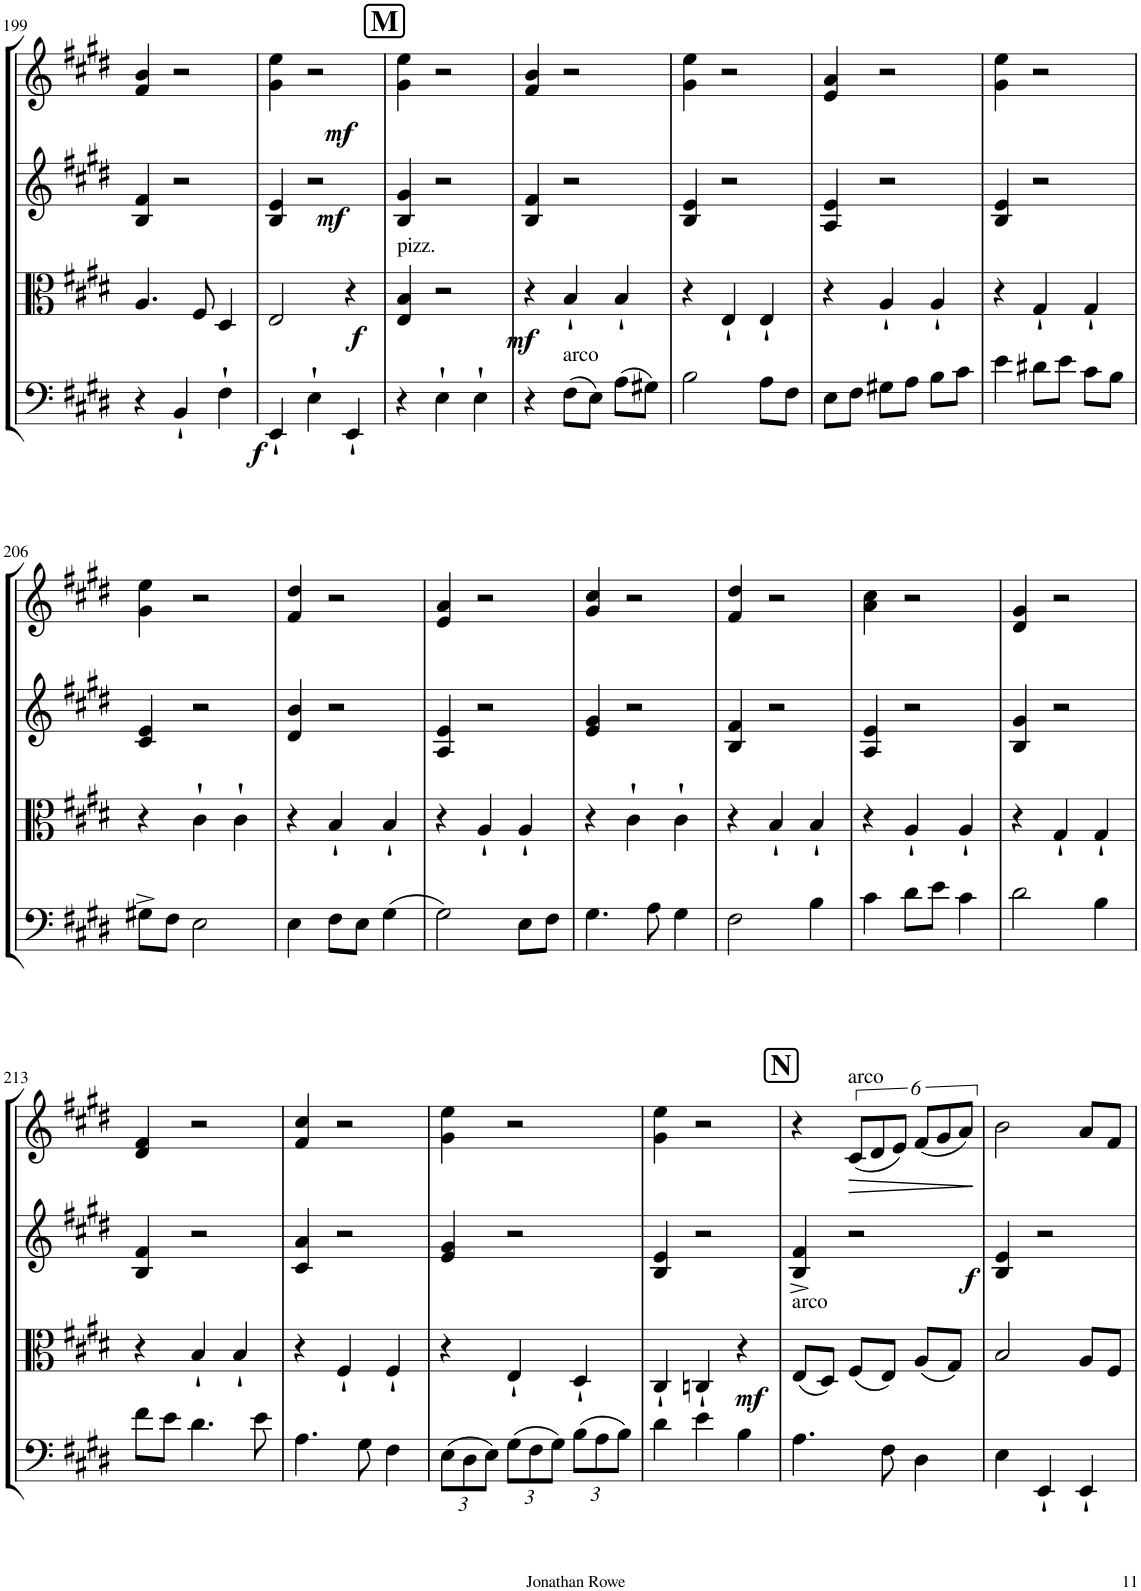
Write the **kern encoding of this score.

**kern	**dynam	**kern	**dynam	**kern	**dynam	**kern	**dynam
*part4	*part4	*part3	*part3	*part2	*part2	*part1	*part1
*staff4	*staff4	*staff3	*staff3	*staff2	*staff2	*staff1	*staff1
*I"Violoncello	*	*I"Viola	*	*I"Violin II	*	*I"Violin I	*
*I'Vc	*	*I'Vla	*	*I'Vln	*	*I'Vln	*
!!LO:PB:g=z
*clefF4	*	*clefC3	*	*clefG2	*	*clefG2	*
*k[f#c#g#d#]	*	*k[f#c#g#d#]	*	*k[f#c#g#d#]	*	*k[f#c#g#d#]	*
*M3/4	*	*M3/4	*	*M3/4	*	*M3/4	*
=199	=199	=199	=199	=199	=199	=199	=199
4r	.	4.A/	.	4B/ 4f#/	.	4f#/ 4b/	.
4BB`/	.	.	.	2r	.	2r	.
.	.	8F#/	.	.	.	.	.
4F#`\	.	4D#/	.	.	.	.	.
=200	=200	=200	=200	=200	=200	=200	=200
!	!LO:DY:b	!	!	!	!	!	!
4EE`/	f	2E/	.	4B/ 4e/	.	4g#\ 4ee\	.
!	!	!	!	!	!LO:DY:b	!	!LO:DY:b
4E`\	.	.	.	2r	mf	2r	mf
!	!	!	!LO:DY:b	!	!	!	!
4EE`/	.	4r	f	.	.	.	.
!!LO:REH:place=s1:a:B:cj:fs=14:t=M
=201	=201	=201	=201	=201	=201	=201	=201
!	!	!LO:TX:a:t=pizz.	!	!	!	!	!
4r	.	4E/ 4B/	.	4B/ 4g#/	.	4g#\ 4ee\	.
4E`\	.	2r	.	2r	.	2r	.
4E`\	.	.	.	.	.	.	.
=202	=202	=202	=202	=202	=202	=202	=202
!	!	!	!LO:DY:b	!	!	!	!
4r	.	4r	mf	4B/ 4f#/	.	4f#/ 4b/	.
!LO:TX:a:t=arco	!	!	!	!	!	!	!
(8F#\L	.	4B`/	.	2r	.	2r	.
8E\J)	.	.	.	.	.	.	.
(8A\L	.	4B`/	.	.	.	.	.
8G#X\J)	.	.	.	.	.	.	.
=203	=203	=203	=203	=203	=203	=203	=203
2B\	.	4r	.	4B/ 4e/	.	4g#\ 4ee\	.
.	.	4E`/	.	2r	.	2r	.
8A\L	.	4E`/	.	.	.	.	.
8F#\J	.	.	.	.	.	.	.
=204	=204	=204	=204	=204	=204	=204	=204
8E\L	.	4r	.	4A/ 4e/	.	4e/ 4a/	.
8F#\J	.	.	.	.	.	.	.
8G#X\L	.	4A`/	.	2r	.	2r	.
8A\J	.	.	.	.	.	.	.
8B\L	.	4A`/	.	.	.	.	.
8c#\J	.	.	.	.	.	.	.
=205	=205	=205	=205	=205	=205	=205	=205
4e\	.	4r	.	4B/ 4e/	.	4g#\ 4ee\	.
8d#X\L	.	4G#`/	.	2r	.	2r	.
8e\J	.	.	.	.	.	.	.
8c#\L	.	4G#`/	.	.	.	.	.
8B\J	.	.	.	.	.	.	.
!!LO:LB:g=z
=206	=206	=206	=206	=206	=206	=206	=206
8G#X^\L	.	4r	.	4c#/ 4e/	.	4g#\ 4ee\	.
8F#\J	.	.	.	.	.	.	.
2E\	.	4c#`\	.	2r	.	2r	.
.	.	4c#`\	.	.	.	.	.
=207	=207	=207	=207	=207	=207	=207	=207
4E\	.	4r	.	4d#/ 4b/	.	4f#/ 4dd#/	.
8F#\L	.	4B`/	.	2r	.	2r	.
8E\J	.	.	.	.	.	.	.
(4G#\	.	4B`/	.	.	.	.	.
=208	=208	=208	=208	=208	=208	=208	=208
2G#\)	.	4r	.	4A/ 4e/	.	4e/ 4a/	.
.	.	4A`/	.	2r	.	2r	.
8E\L	.	4A`/	.	.	.	.	.
8F#\J	.	.	.	.	.	.	.
=209	=209	=209	=209	=209	=209	=209	=209
4.G#\	.	4r	.	4e/ 4g#/	.	4g#/ 4cc#/	.
.	.	4c#`\	.	2r	.	2r	.
8A\	.	.	.	.	.	.	.
4G#\	.	4c#`\	.	.	.	.	.
=210	=210	=210	=210	=210	=210	=210	=210
2F#\	.	4r	.	4B/ 4f#/	.	4f#/ 4dd#/	.
.	.	4B`/	.	2r	.	2r	.
4B\	.	4B`/	.	.	.	.	.
=211	=211	=211	=211	=211	=211	=211	=211
4c#\	.	4r	.	4A/ 4e/	.	4a\ 4cc#\	.
8d#\L	.	4A`/	.	2r	.	2r	.
8e\J	.	.	.	.	.	.	.
4c#\	.	4A`/	.	.	.	.	.
=212	=212	=212	=212	=212	=212	=212	=212
2d#\	.	4r	.	4B/ 4g#/	.	4d#/ 4g#/	.
.	.	4G#`/	.	2r	.	2r	.
4B\	.	4G#`/	.	.	.	.	.
!!LO:LB:g=z
=213	=213	=213	=213	=213	=213	=213	=213
8f#\L	.	4r	.	4B/ 4f#/	.	4d#/ 4f#/	.
8e\J	.	.	.	.	.	.	.
4.d#\	.	4B`/	.	2r	.	2r	.
.	.	4B`/	.	.	.	.	.
8e\	.	.	.	.	.	.	.
=214	=214	=214	=214	=214	=214	=214	=214
4.A\	.	4r	.	4c#/ 4a/	.	4f#/ 4cc#/	.
.	.	4F#`/	.	2r	.	2r	.
8G#\	.	.	.	.	.	.	.
4F#\	.	4F#`/	.	.	.	.	.
=215	=215	=215	=215	=215	=215	=215	=215
*Xbrackettup	*	*	*	*	*	*	*
(12E\L	.	4r	.	4e/ 4g#/	.	4g#\ 4ee\	.
12D#\	.	.	.	.	.	.	.
12E\J)	.	.	.	.	.	.	.
(12G#\L	.	4E`/	.	2r	.	2r	.
12F#\	.	.	.	.	.	.	.
12G#\J)	.	.	.	.	.	.	.
(12B\L	.	4D#`/	.	.	.	.	.
12A\	.	.	.	.	.	.	.
12B\J)	.	.	.	.	.	.	.
=216	=216	=216	=216	=216	=216	=216	=216
4d#\	.	4C#`/	.	4B/ 4e/	.	4g#\ 4ee\	.
4e\	.	4Cn`/	.	2r	.	2r	.
!	!	!	!LO:DY:b	!	!	!	!
4B\	.	4r	mf	.	.	.	.
!!LO:REH:place=s1:a:B:cj:fs=14:t=N
=217	=217	=217	=217	=217	=217	=217	=217
!	!	!LO:TX:a:t=arco	!	!	!	!	!
4.A\	.	(8E/L	.	4B/^ 4f#/^	.	4r	.
.	.	8D#/J)	.	.	.	.	.
!	!	!	!	!	!	!LO:TX:a:t=arco	!
!	!	!	!	!	!LO:DY:b	!	!LO:HP:b
.	.	(8F#/L	.	2r	f	(12c#/L	>
.	.	.	.	.	.	12d#/	.
8F#\	.	8E/J)	.	.	.	.	.
.	.	.	.	.	.	12e/J)	.
4D#\	.	(8A/L	.	.	.	(12f#/L	.
.	.	.	.	.	.	12g#/	.
.	.	8G#/J)	.	.	.	.	.
.	.	.	.	.	.	12a/J)	.
.	.	.	.	.	.	.	]
=218	=218	=218	=218	=218	=218	=218	=218
4E\	.	2B/	.	4B/ 4e/	.	2b\	.
4EE`/	.	.	.	2r	.	.	.
4EE`/	.	8A/L	.	.	.	8a/L	.
.	.	8F#/J	.	.	.	8f#/J	.
=	=	=	=	=	=	=	=
*-	*-	*-	*-	*-	*-	*-	*-
